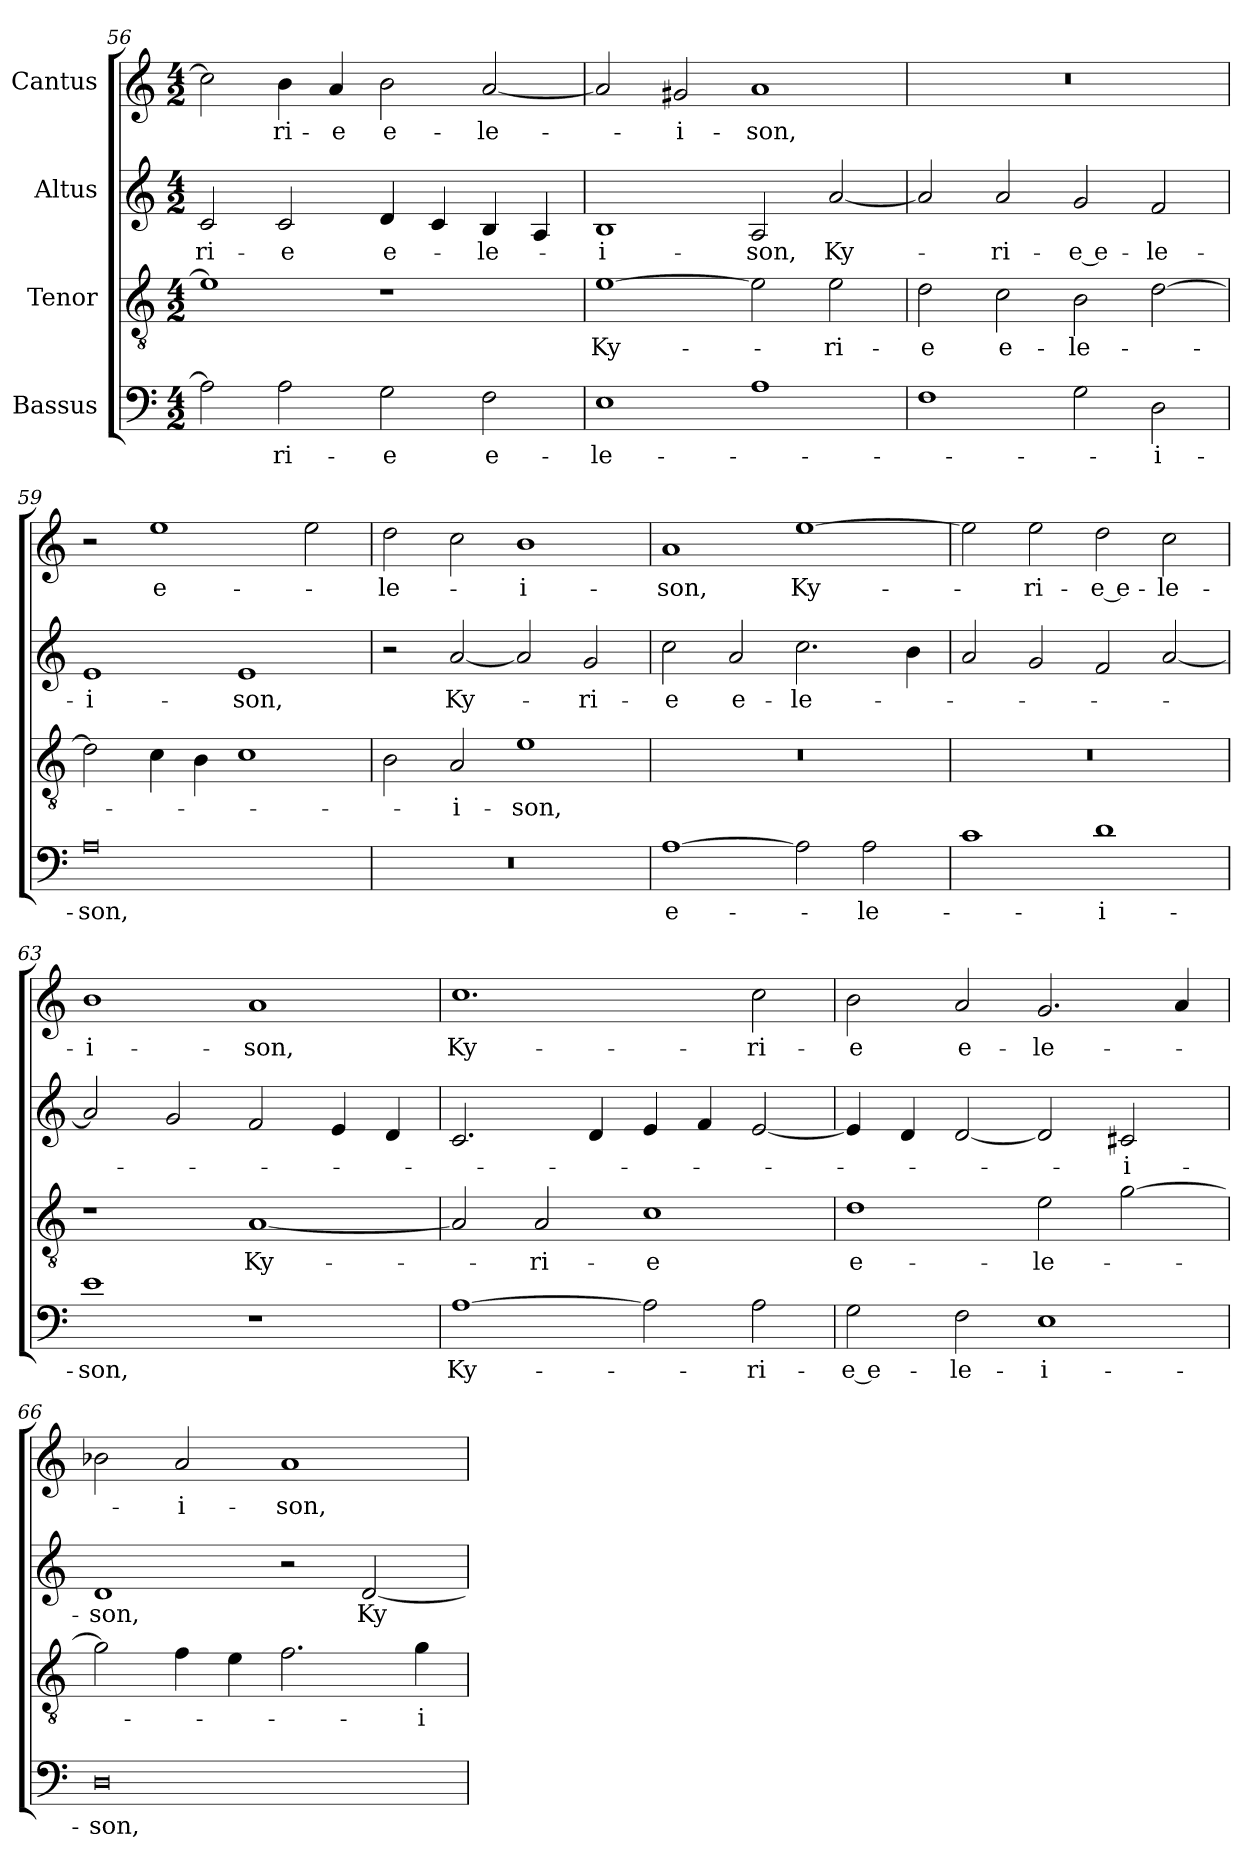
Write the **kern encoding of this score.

**kern	**text	**kern	**text	**kern	**text	**kern	**text
*part4	*part4	*part3	*part3	*part2	*part2	*part1	*part1
*staff4	*staff4	*staff3	*staff3	*staff2	*staff2	*staff1	*staff1
*I"Bassus	*	*I"Tenor	*	*I"Altus	*	*I"Cantus	*
*clefF4	*	*clefGv2	*	*clefG2	*	*clefG2	*
*k[]	*	*k[]	*	*k[]	*	*k[]	*
*M4/2	*	*M4/2	*	*M4/2	*	*M4/2	*
=56	=56	=56	=56	=56	=56	=56	=56
2A\]	.	1e\]	.	2c/	-ri-	2cc\]	.
2A\	-ri-	.	.	2c/	-e	4b\	-ri-
.	.	.	.	.	.	4a/	-e
2G\	-e	1r	.	4d/	e-	2b\	e-
.	.	.	.	4c/	.	.	.
2F\	e-	.	.	4B/	-le-	[2a/	-le-
.	.	.	.	4A/	.	.	.
=57	=57	=57	=57	=57	=57	=57	=57
1E\	-le-	[1e\	Ky-	1B/	-i-	2a/]	.
.	.	.	.	.	.	2g#X/	-i-
1A\	.	2e\]	.	2A/	-son,	1a/	-son,
.	.	2e\	-ri-	[2a/	Ky-	.	.
=58	=58	=58	=58	=58	=58	=58	=58
1F\	.	2d\	-e	2a/]	.	0r	.
.	.	2c\	e-	2a/	-ri-	.	.
2G\	.	2B\	-le-	2g/	-e e-	.	.
2D\	-i-	[2d\	.	2f/	-le-	.	.
=59	=59	=59	=59	=59	=59	=59	=59
0A\	-son,	2d\]	.	1e/	-i-	2r	.
.	.	4c\	.	.	.	1ee\	e-
.	.	4B\	.	.	.	.	.
.	.	1c\	.	1e/	-son,	.	.
.	.	.	.	.	.	2ee\	.
=60	=60	=60	=60	=60	=60	=60	=60
0r	.	2B\	.	2r	.	2dd\	-le-
.	.	2A/	-i-	[2a/	Ky-	2cc\	.
.	.	1e\	-son,	2a/]	.	1b\	-i-
.	.	.	.	2g/	-ri-	.	.
=61	=61	=61	=61	=61	=61	=61	=61
[1A\	e-	0r	.	2cc\	-e	1a/	-son,
.	.	.	.	2a/	e-	.	.
2A\]	.	.	.	2.cc\	-le-	[1ee\	Ky-
2A\	-le-	.	.	.	.	.	.
.	.	.	.	4b\	.	.	.
=62	=62	=62	=62	=62	=62	=62	=62
1c\	.	0r	.	2a/	.	2ee\]	.
.	.	.	.	2g/	.	2ee\	-ri-
1d\	-i-	.	.	2f/	.	2dd\	-e e-
.	.	.	.	[2a/	.	2cc\	-le-
=63	=63	=63	=63	=63	=63	=63	=63
1e\	-son,	1r	.	2a/]	.	1b\	-i-
.	.	.	.	2g/	.	.	.
1r	.	[1A/	Ky-	2f/	.	1a/	-son,
.	.	.	.	4e/	.	.	.
.	.	.	.	4d/	.	.	.
=64	=64	=64	=64	=64	=64	=64	=64
[1A\	Ky-	2A/]	.	2.c/	.	1.cc\	Ky-
.	.	2A/	-ri-	.	.	.	.
.	.	.	.	4d/	.	.	.
2A\]	.	1c\	-e	4e/	.	.	.
.	.	.	.	4f/	.	.	.
2A\	-ri-	.	.	[2e/	.	2cc\	-ri-
=65	=65	=65	=65	=65	=65	=65	=65
2G\	-e e-	1d\	e-	4e/]	.	2b\	-e
.	.	.	.	4d/	.	.	.
2F\	-le-	.	.	[2d/	.	2a/	e-
1E\	-i-	2e\	-le-	2d/]	.	2.g/	-le-
.	.	[2g\	.	2c#X/	-i-	.	.
.	.	.	.	.	.	4a/	.
=66	=66	=66	=66	=66	=66	=66	=66
0D\	-son,	2g\]	.	1d/	-son,	2b-X\	.
.	.	4f\	.	.	.	2a/	-i-
.	.	4e\	.	.	.	.	.
.	.	2.f\	.	2r	.	1a/	-son,
.	.	.	.	[2d/	Ky-	.	.
.	.	4g\	-i-	.	.	.	.
=	=	=	=	=	=	=	=
*-	*-	*-	*-	*-	*-	*-	*-
